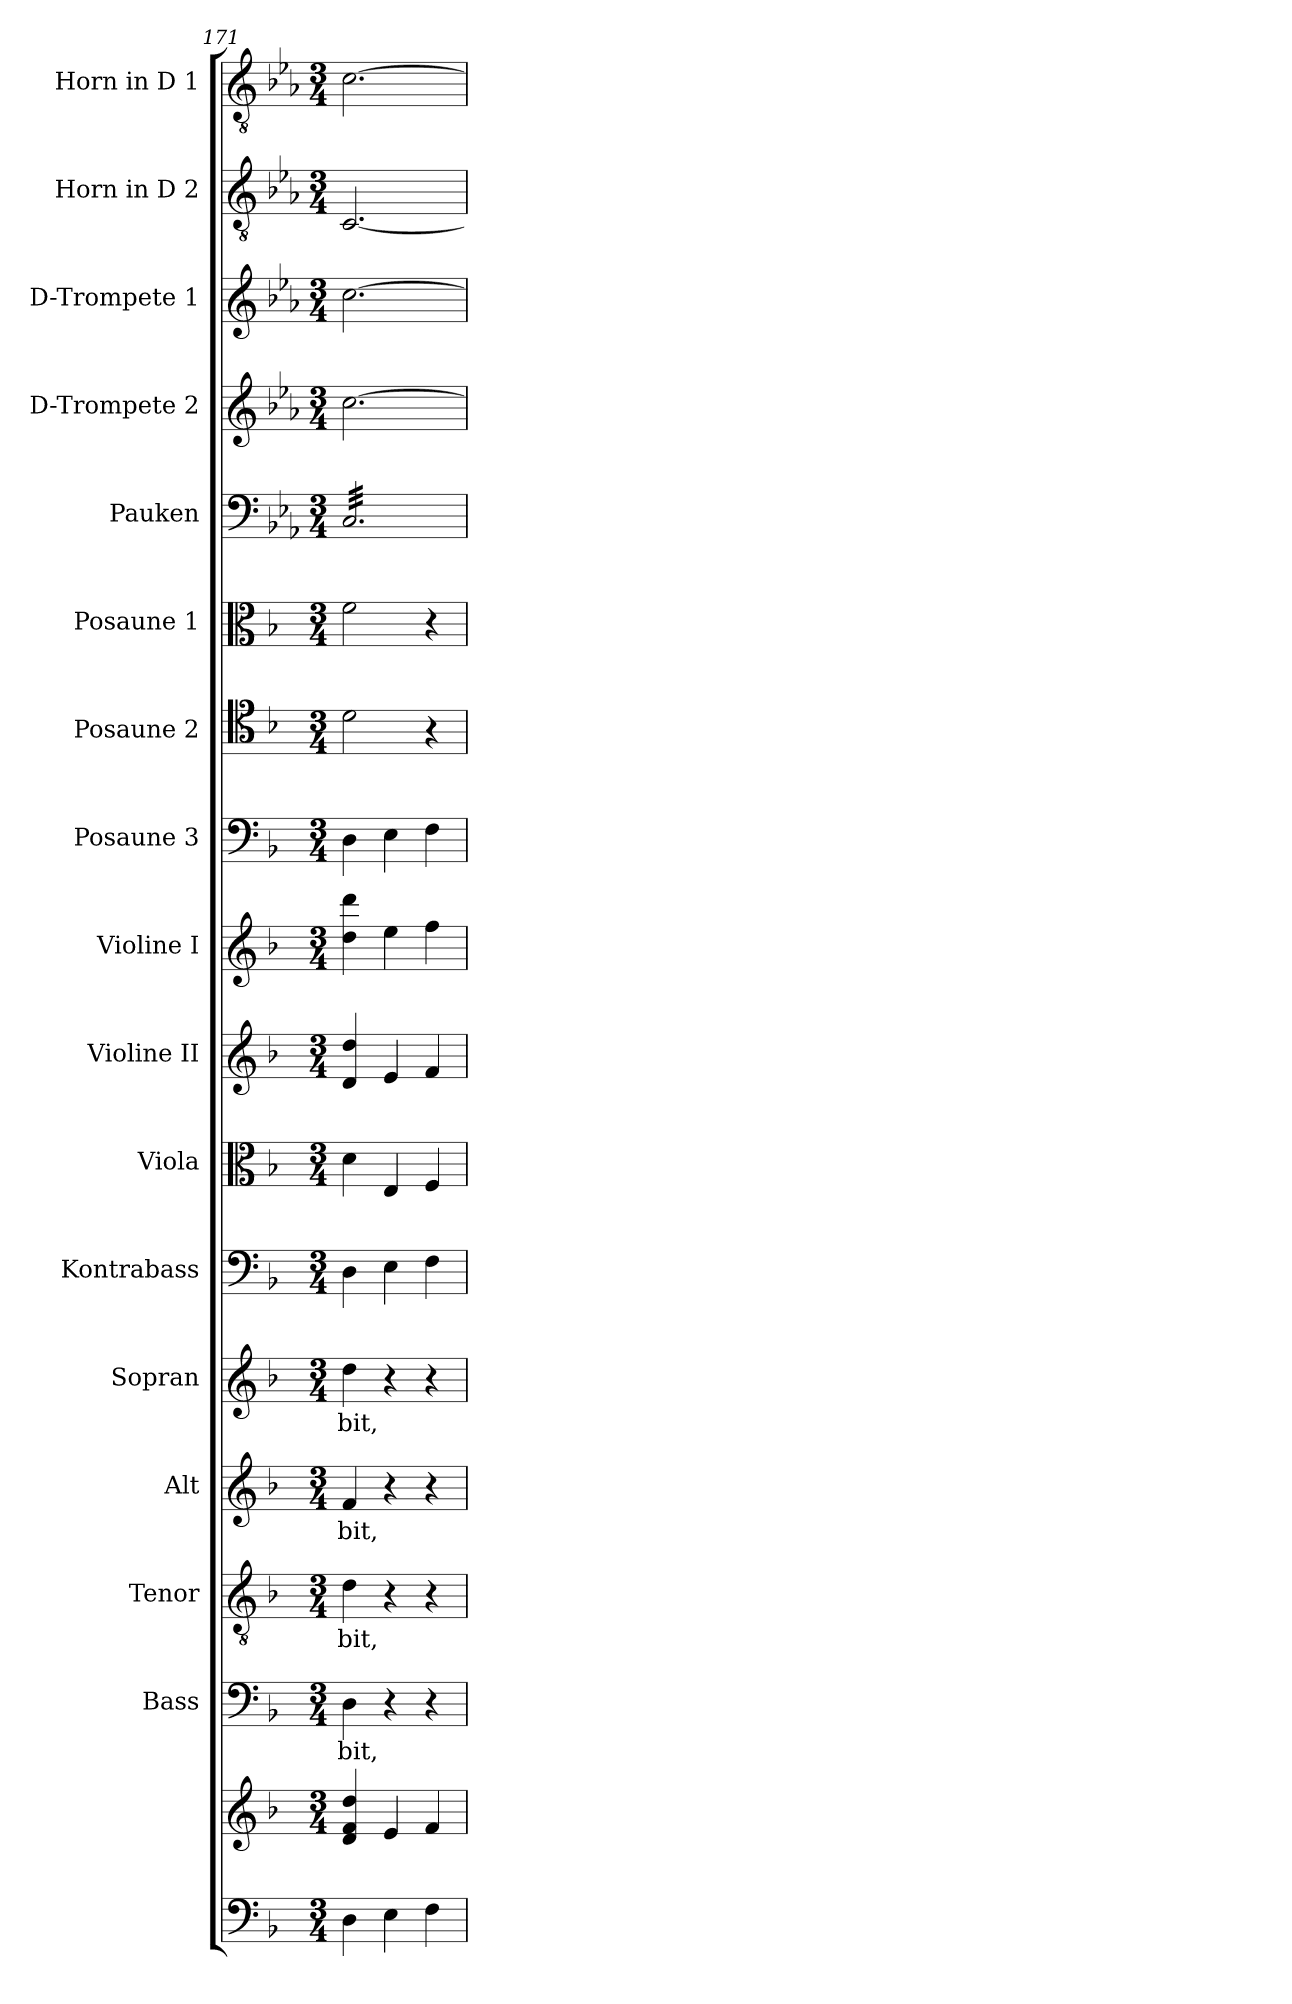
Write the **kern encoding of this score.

**kern	**kern	**kern	**text	**kern	**text	**kern	**text	**kern	**text	**kern	**kern	**kern	**kern	**kern	**kern	**kern	**kern	**kern	**kern	**kern	**kern
*part17	*part17	*part16	*part16	*part15	*part15	*part14	*part14	*part13	*part13	*part12	*part11	*part10	*part9	*part8	*part7	*part6	*part5	*part4	*part3	*part2	*part1
*staff18	*staff17	*staff16	*staff16	*staff15	*staff15	*staff14	*staff14	*staff13	*staff13	*staff12	*staff11	*staff10	*staff9	*staff8	*staff7	*staff6	*staff5	*staff4	*staff3	*staff2	*staff1
*	*	*I"Bass	*	*I"Tenor	*	*I"Alt	*	*I"Sopran	*	*I"Kontrabass	*I"Viola	*I"Violine II	*I"Violine I	*I"Posaune 3	*I"Posaune 2	*I"Posaune 1	*I"Pauken	*I"D-Trompete 2	*I"D-Trompete 1	*I"Horn in D 2	*I"Horn in D 1
*	*	*I'B.	*	*I'T.	*	*I'A.	*	*I'S.	*	*I'Kb.	*I'Vla.	*I'Vl. II	*I'Vl. I	*I'Pos. 3	*I'Pos. 2	*I'Pos. 1	*I'Pk.	*I'D Trp. 2	*I'D Trp. 1	*I'Hrn. 2	*I'Hrn. 1
*clefF4	*clefG2	*clefF4	*	*clefGv2	*	*clefG2	*	*clefG2	*	*clefF4	*clefC3	*clefG2	*clefG2	*clefF4	*clefC4	*clefC3	*clefF4	*clefG2	*clefG2	*clefGv2	*clefGv2
*	*	*	*	*	*	*	*	*	*	*ITrd7c12	*	*	*	*	*	*	*ITrd-1c-2	*ITrd-1c-2	*ITrd-1c-2	*ITrd-1c-2	*ITrd-1c-2
*k[b-]	*k[b-]	*k[b-]	*	*k[b-]	*	*k[b-]	*	*k[b-]	*	*k[b-]	*k[b-]	*k[b-]	*k[b-]	*k[b-]	*k[b-]	*k[b-]	*k[b-]	*k[b-]	*k[b-]	*k[b-]	*k[b-]
*F:	*F:	*F:	*	*F:	*	*F:	*	*F:	*	*F:	*F:	*F:	*F:	*F:	*F:	*F:	*F:	*F:	*F:	*F:	*F:
*M3/4	*M3/4	*M3/4	*	*M3/4	*	*M3/4	*	*M3/4	*	*M3/4	*M3/4	*M3/4	*M3/4	*M3/4	*M3/4	*M3/4	*M3/4	*M3/4	*M3/4	*M3/4	*M3/4
=171	=171	=171	=171	=171	=171	=171	=171	=171	=171	=171	=171	=171	=171	=171	=171	=171	=171	=171	=171	=171	=171
!	!	!	!LO:LY:b	!	!LO:LY:b	!	!LO:LY:b	!	!LO:LY:b	!	!	!	!	!	!	!	!	!	!	!	!
*	*	*	*	*	*	*	*	*	*	*	*	*	*	*	*	*	*tremolo	*	*	*	*
4D\	4d/ 4f/ 4dd/	4D\	-bit,	4d\	-bit,	4f/	-bit,	4dd\	-bit,	4DD\	4d\	4d/ 4dd/	4dd\ 4ddd\	4D\	2d\	2f\	32D/LLL	[2.dd\	[2.dd\	[2.D/	[2.d\
.	.	.	.	.	.	.	.	.	.	.	.	.	.	.	.	.	32D/	.	.	.	.
.	.	.	.	.	.	.	.	.	.	.	.	.	.	.	.	.	32D/	.	.	.	.
.	.	.	.	.	.	.	.	.	.	.	.	.	.	.	.	.	32D/	.	.	.	.
.	.	.	.	.	.	.	.	.	.	.	.	.	.	.	.	.	32D/	.	.	.	.
.	.	.	.	.	.	.	.	.	.	.	.	.	.	.	.	.	32D/	.	.	.	.
.	.	.	.	.	.	.	.	.	.	.	.	.	.	.	.	.	32D/	.	.	.	.
.	.	.	.	.	.	.	.	.	.	.	.	.	.	.	.	.	32D/	.	.	.	.
4E\	4e/	4r	.	4r	.	4r	.	4r	.	4EE\	4E/	4e/	4ee\	4E\	.	.	32D/	.	.	.	.
.	.	.	.	.	.	.	.	.	.	.	.	.	.	.	.	.	32D/	.	.	.	.
.	.	.	.	.	.	.	.	.	.	.	.	.	.	.	.	.	32D/	.	.	.	.
.	.	.	.	.	.	.	.	.	.	.	.	.	.	.	.	.	32D/	.	.	.	.
.	.	.	.	.	.	.	.	.	.	.	.	.	.	.	.	.	32D/	.	.	.	.
.	.	.	.	.	.	.	.	.	.	.	.	.	.	.	.	.	32D/	.	.	.	.
.	.	.	.	.	.	.	.	.	.	.	.	.	.	.	.	.	32D/	.	.	.	.
.	.	.	.	.	.	.	.	.	.	.	.	.	.	.	.	.	32D/	.	.	.	.
4F\	4f/	4r	.	4r	.	4r	.	4r	.	4FF\	4F/	4f/	4ff\	4F\	4r	4r	32D/	.	.	.	.
.	.	.	.	.	.	.	.	.	.	.	.	.	.	.	.	.	32D/	.	.	.	.
.	.	.	.	.	.	.	.	.	.	.	.	.	.	.	.	.	32D/	.	.	.	.
.	.	.	.	.	.	.	.	.	.	.	.	.	.	.	.	.	32D/	.	.	.	.
.	.	.	.	.	.	.	.	.	.	.	.	.	.	.	.	.	32D/	.	.	.	.
.	.	.	.	.	.	.	.	.	.	.	.	.	.	.	.	.	32D/	.	.	.	.
.	.	.	.	.	.	.	.	.	.	.	.	.	.	.	.	.	32D/	.	.	.	.
.	.	.	.	.	.	.	.	.	.	.	.	.	.	.	.	.	32D/JJJ	.	.	.	.
*	*	*	*	*	*	*	*	*	*	*	*	*	*	*	*	*	*Xtremolo	*	*	*	*
=	=	=	=	=	=	=	=	=	=	=	=	=	=	=	=	=	=	=	=	=	=
*-	*-	*-	*-	*-	*-	*-	*-	*-	*-	*-	*-	*-	*-	*-	*-	*-	*-	*-	*-	*-	*-
